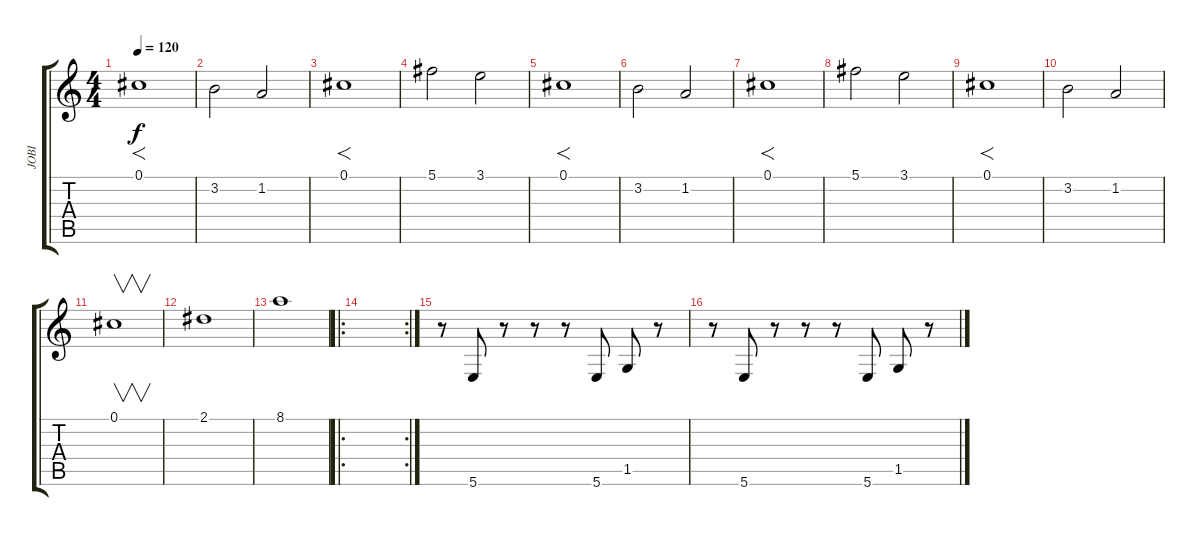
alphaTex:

\track ("JOBI" "JOBI") {instrument distortionguitar}
\staff {score tabs}
\tuning (Db4 Ab3 E3 B2 Gb2 B1) {hide}
\ts (4 4)
\tempo 120
\clef g2
\ks c
0.1.1{f dy f} |
3.2.2 1.2.2 |
0.1.1{f} |
5.1.2 3.1.2 |
0.1.1{f} |
3.2.2 1.2.2 |
0.1.1{f} |
5.1.2 3.1.2 |
0.1.1{f} |
3.2.2 1.2.2 |
0.1.1{v} |
2.1.1 |
8.1.1 |
\ro
\rc 2
|
r.8 5.6.8 r.8 r.8 r.8 5.6.8 1.5.8 r.8 |
r.8 5.6.8 r.8 r.8 r.8 5.6.8 1.5.8 r.8
